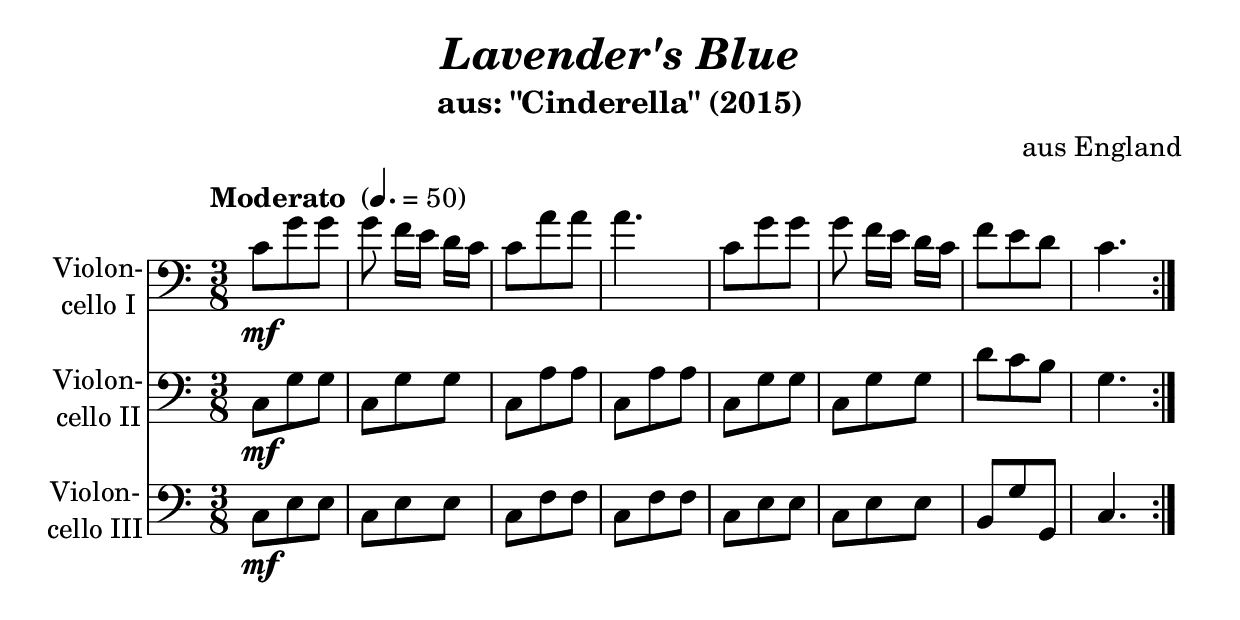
\version "2.14.2"
\include "deutsch.ly"

#(set-global-staff-size 24)

\header {
  title     = \markup \bold \italic "Lavender's Blue"
  subtitle  = "aus: \"Cinderella\" (2015)"
  composer  = "aus England"
%  arranger  = ""
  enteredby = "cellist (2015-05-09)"
%  piece     = "()"
}

voiceconsts = {
  \key g \major
  \time 3/8
  \clef "bass"
  \tempo "Moderato " 4.=50
  \numericTimeSignature
  \compressFullBarRests
  %\set tupletSpannerDuration = #(ly:make-moment 1 4)
}

mist = "string ensemble 1"
miba = "drawbar organ"

va = \relative c'' {
  \voiceconsts

  \repeat volta 2 {
    g8\mf d' d
    d c16[ h] a g
    g8 e' e
    e4.

    g,8 d' d
    d c16[ h] a g
    c8 h a
    g4.
  }
}

vb = \relative c' {
  \voiceconsts

  \repeat volta 2 {
    g8\mf d' d
    g, d' d
    g, e' e
    g, e' e

    g, d' d
    g, d' d
    a' g fis
    d4.
  }
}

vc = \relative c' {
  \voiceconsts

  \repeat volta 2 {
    g8\mf h h
    g h h
    g c c
    g c c

    g h h
    g h h
    fis d' d,
    g4.
  }
}


music = <<
      \new Staff {
        \set Staff.midiInstrument = \mist
        \set Staff.instrumentName = \markup \center-column { "Violon-" "cello I"}
        \transpose g c { \va }
      }

      \new Staff {
        \set Staff.midiInstrument = \mist
        \set Staff.instrumentName = \markup \center-column { "Violon-" "cello II"}
        \transpose g c { \vb }
      }

      \new Staff {
        \set Staff.midiInstrument = \miba
        \set Staff.instrumentName = \markup \center-column { "Violon-" "cello III"}
        \transpose g c { \vc }
      }
>>

\book {
  \score {
   \music
    \layout {}
  }

  \score {
    \unfoldRepeats \music

    \midi {
      \context {
        \Score
      }
    }
  }
}
